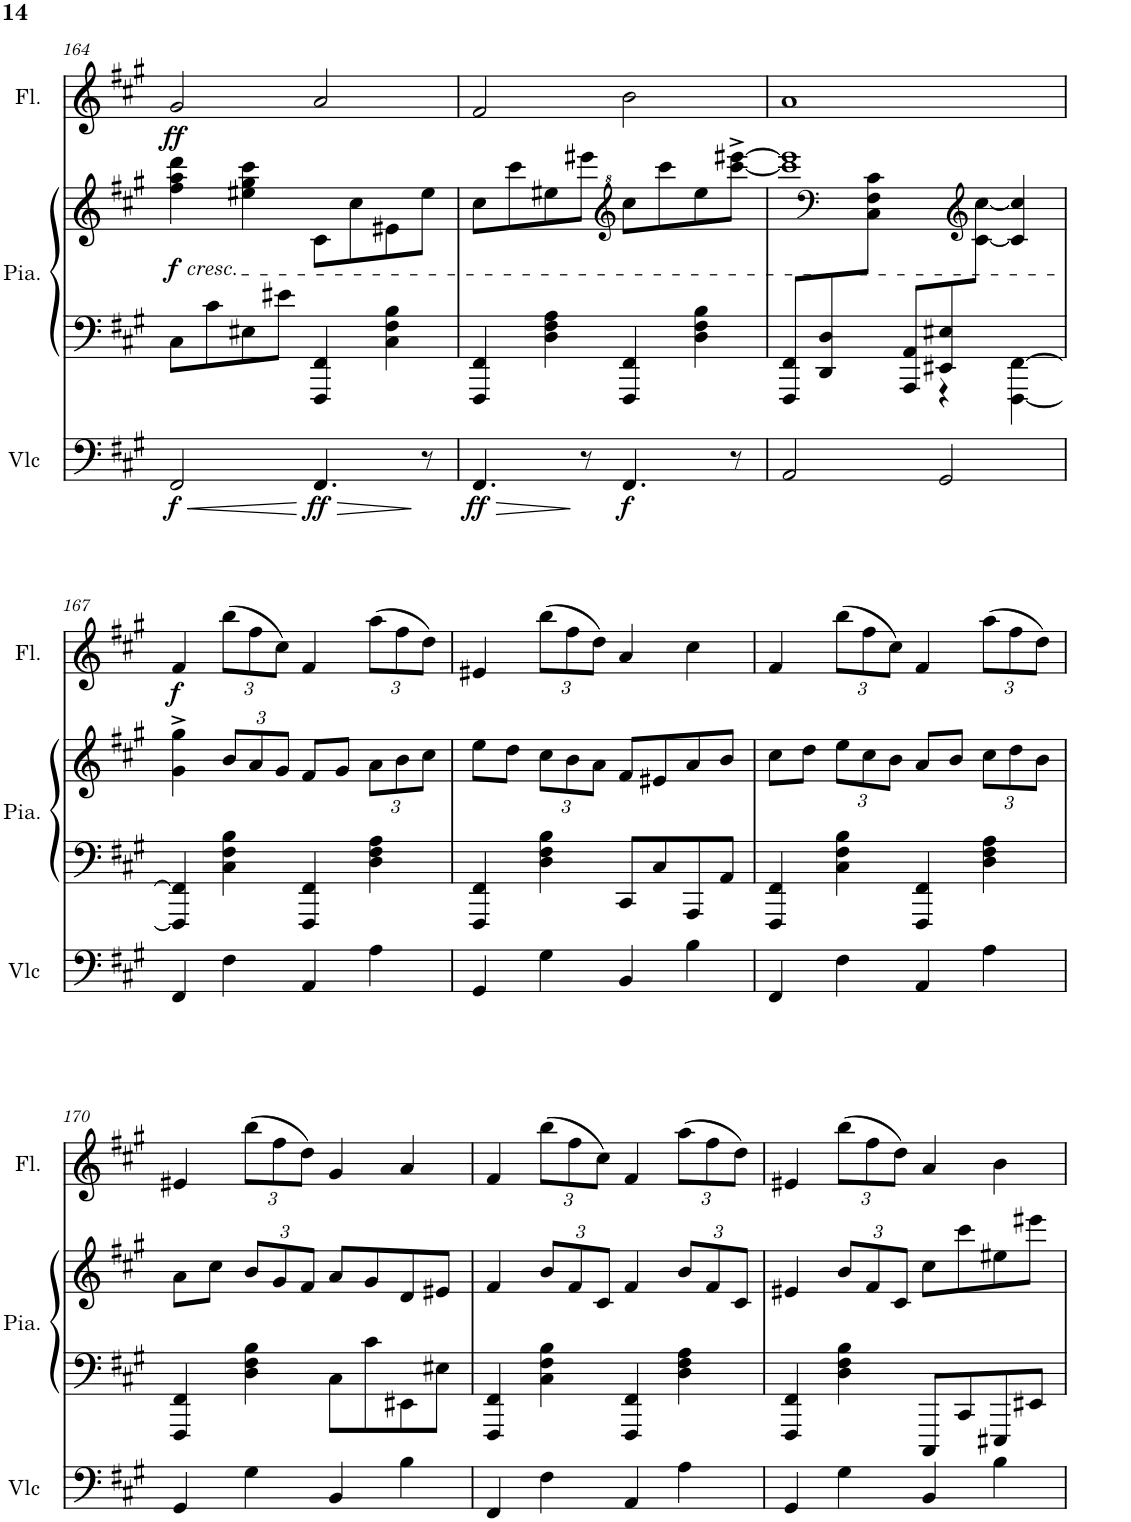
**kern	**dynam	**kern	**kern	**dynam	**kern	**dynam
*part3	*part3	*part2	*part2	*part2	*part1	*part1
*staff4	*staff4	*staff3	*staff2	*staff2/3	*staff1	*staff1
*I"Violoncelle	*	*I"Piano	*	*	*I"Flûte	*
*I'Vlc	*	*I'Pia.	*	*	*I'Fl.	*
!!LO:PB:g=z
*clefF4	*	*clefF4	*clefG2	*	*clefG2	*
*k[f#c#g#]	*	*k[f#c#g#]	*k[f#c#g#]	*	*k[f#c#g#]	*
*M4/4	*	*M4/4	*M4/4	*	*M4/4	*
=164	=164	=164	=164	=164	=164	=164
!	!	!	!LO:TX:b:i:t=cresc.	!	!	!
!	!LO:HP:b	!	!	!	!	!
!	!LO:DY:n=1:b	!	!	!LO:DY:b	!	!LO:DY:b
2FF#/	< f	8C#\L	4ff#\ 4aa\ 4ddd\	f	2g#/	ff
.	.	8c#\	.	.	.	.
.	.	8E#X\	4ee#X\ 4gg#\ 4ccc#\	.	.	.
.	.	8e#X\J	.	.	.	.
!	!LO:HP:b	!	!	!	!	!
!	!LO:DY:n=2:b	!	!	!	!	!
4.FF#/	> ff	4FFF#/ 4FF#/	8c#\L	.	2a/	.
.	.	.	8cc#\	.	.	.
.	.	4C#\ 4F#\ 4B\	8e#X\	.	.	.
8r	[	.	8ee#\J	.	.	.
=165	=165	=165	=165	=165	=165	=165
!	!LO:DY:b	!	!	!	!	!
4.FF#/	ff	4FFF#/ 4FF#/	8cc#\L	.	2f#/	.
.	.	.	8ccc#\	.	.	.
.	.	4D\ 4F#\ 4A\	8ee#X\	.	.	.
8r	]	.	8eee#X\J	.	.	.
*	*	*	*clefG^2	*	*	*
!	!LO:DY:b	!	!	!	!	!
4.FF#/	f	4FFF#/ 4FF#/	8ccc#\L	.	2b\	.
.	.	.	8cccc#\	.	.	.
.	.	4D\ 4F#\ 4B\	8eee#\	.	.	.
8r	.	.	[<8cccc#\^ [8eeee#X\^J	.	.	.
=166	=166	=166	=166	=166	=166	=166
*	*	*^	*^	*	*	*
2AA/	.	8FFF#/ 8FF#/L	2ryy	1cccc#] 1eeee#]	4ryy	.	1a	.
*	*	*	*	*clefF4	*	*	*	*
.	.	8DD/ 8D/	.	.	.	.	.	.
.	.	8ryy	.	.	8C#\ 8F#\ 8c#\J	.	.	.
.	.	8AAA/ 8AA/L	.	.	4ryy	.	.	.
2GG#/	.	8EE#X/ 8E#X/	4r	.	.	.	.	.
*	*	*	*	*clefG2	*	*	*	*
.	.	4.ryy	.	.	[<8c#\ [8cc#\J	.	.	.
.	.	.	[4FFF#\ [>4FF#\	.	4c#/] 4cc#/]	.	.	.
!!LO:LB:g=z
=167	=167	=167	=167	=167	=167	=167	=167	=167
!	!	!	!	!	!	!	!	!LO:DY:b
*	*	*v	*v	*	*	*	*	*
*	*	*	*v	*v	*	*	*
4FF#/	.	4FFF#/] 4FF#/]	4g#\^ 4gg#\^	.	4f#/	f
*	*	*	*Xbrackettup	*	*Xbrackettup	*
4F#\	.	4C#\ 4F#\ 4B\	12b/L	.	(12bb\L	.
.	.	.	12a/	.	12ff#\	.
.	.	.	12g#/J	.	12cc#\J)	.
4AA/	.	4FFF#/ 4FF#/	8f#/L	.	4f#/	.
.	.	.	8g#/J	.	.	.
4A\	.	4D\ 4F#\ 4A\	12a\L	.	(12aa\L	.
.	.	.	12b\	.	12ff#\	.
.	.	.	12cc#\J	.	12dd\J)	.
=168	=168	=168	=168	=168	=168	=168
4GG#/	.	4FFF#/ 4FF#/	8ee\L	.	4e#X/	.
.	.	.	8dd\J	.	.	.
4G#\	.	4D\ 4F#\ 4B\	12cc#\L	.	(12bb\L	.
.	.	.	12b\	.	12ff#\	.
.	.	.	12a\J	.	12dd\J)	.
4BB/	.	8CC#/L	8f#/L	.	4a/	.
.	.	8C#/	8e#X/	.	.	.
4B\	.	8AAA/	8a/	.	4cc#\	.
.	.	8AA/J	8b/J	.	.	.
=169	=169	=169	=169	=169	=169	=169
4FF#/	.	4FFF#/ 4FF#/	8cc#\L	.	4f#/	.
.	.	.	8dd\J	.	.	.
4F#\	.	4C#\ 4F#\ 4B\	12ee\L	.	(12bb\L	.
.	.	.	12cc#\	.	12ff#\	.
.	.	.	12b\J	.	12cc#\J)	.
4AA/	.	4FFF#/ 4FF#/	8a/L	.	4f#/	.
.	.	.	8b/J	.	.	.
4A\	.	4D\ 4F#\ 4A\	12cc#\L	.	(12aa\L	.
.	.	.	12dd\	.	12ff#\	.
.	.	.	12b\J	.	12dd\J)	.
!!LO:LB:g=z
=170	=170	=170	=170	=170	=170	=170
4GG#/	.	4FFF#/ 4FF#/	8a\L	.	4e#X/	.
.	.	.	8cc#\J	.	.	.
4G#\	.	4D\ 4F#\ 4B\	12b/L	.	(12bb\L	.
.	.	.	12g#/	.	12ff#\	.
.	.	.	12f#/J	.	12dd\J)	.
4BB/	.	8C#\L	8a/L	.	4g#/	.
.	.	8c#\	8g#/	.	.	.
4B\	.	8EE#X\	8d/	.	4a/	.
.	.	8E#X\J	8e#X/J	.	.	.
=171	=171	=171	=171	=171	=171	=171
4FF#/	.	4FFF#/ 4FF#/	4f#/	.	4f#/	.
4F#\	.	4C#\ 4F#\ 4B\	12b/L	.	(12bb\L	.
.	.	.	12f#/	.	12ff#\	.
.	.	.	12c#/J	.	12cc#\J)	.
4AA/	.	4FFF#/ 4FF#/	4f#/	.	4f#/	.
4A\	.	4D\ 4F#\ 4A\	12b/L	.	(12aa\L	.
.	.	.	12f#/	.	12ff#\	.
.	.	.	12c#/J	.	12dd\J)	.
=172	=172	=172	=172	=172	=172	=172
4GG#/	.	4FFF#/ 4FF#/	4e#X/	.	4e#X/	.
4G#\	.	4D\ 4F#\ 4B\	12b/L	.	(12bb\L	.
.	.	.	12f#/	.	12ff#\	.
.	.	.	12c#/J	.	12dd\J)	.
4BB/	.	8CCC#/L	8cc#\L	.	4a/	.
.	.	8CC#/	8ccc#\	.	.	.
4B\	.	8EEE#X/	8ee#X\	.	4b\	.
.	.	8EE#X/J	8eee#X\J	.	.	.
=	=	=	=	=	=	=
*-	*-	*-	*-	*-	*-	*-
